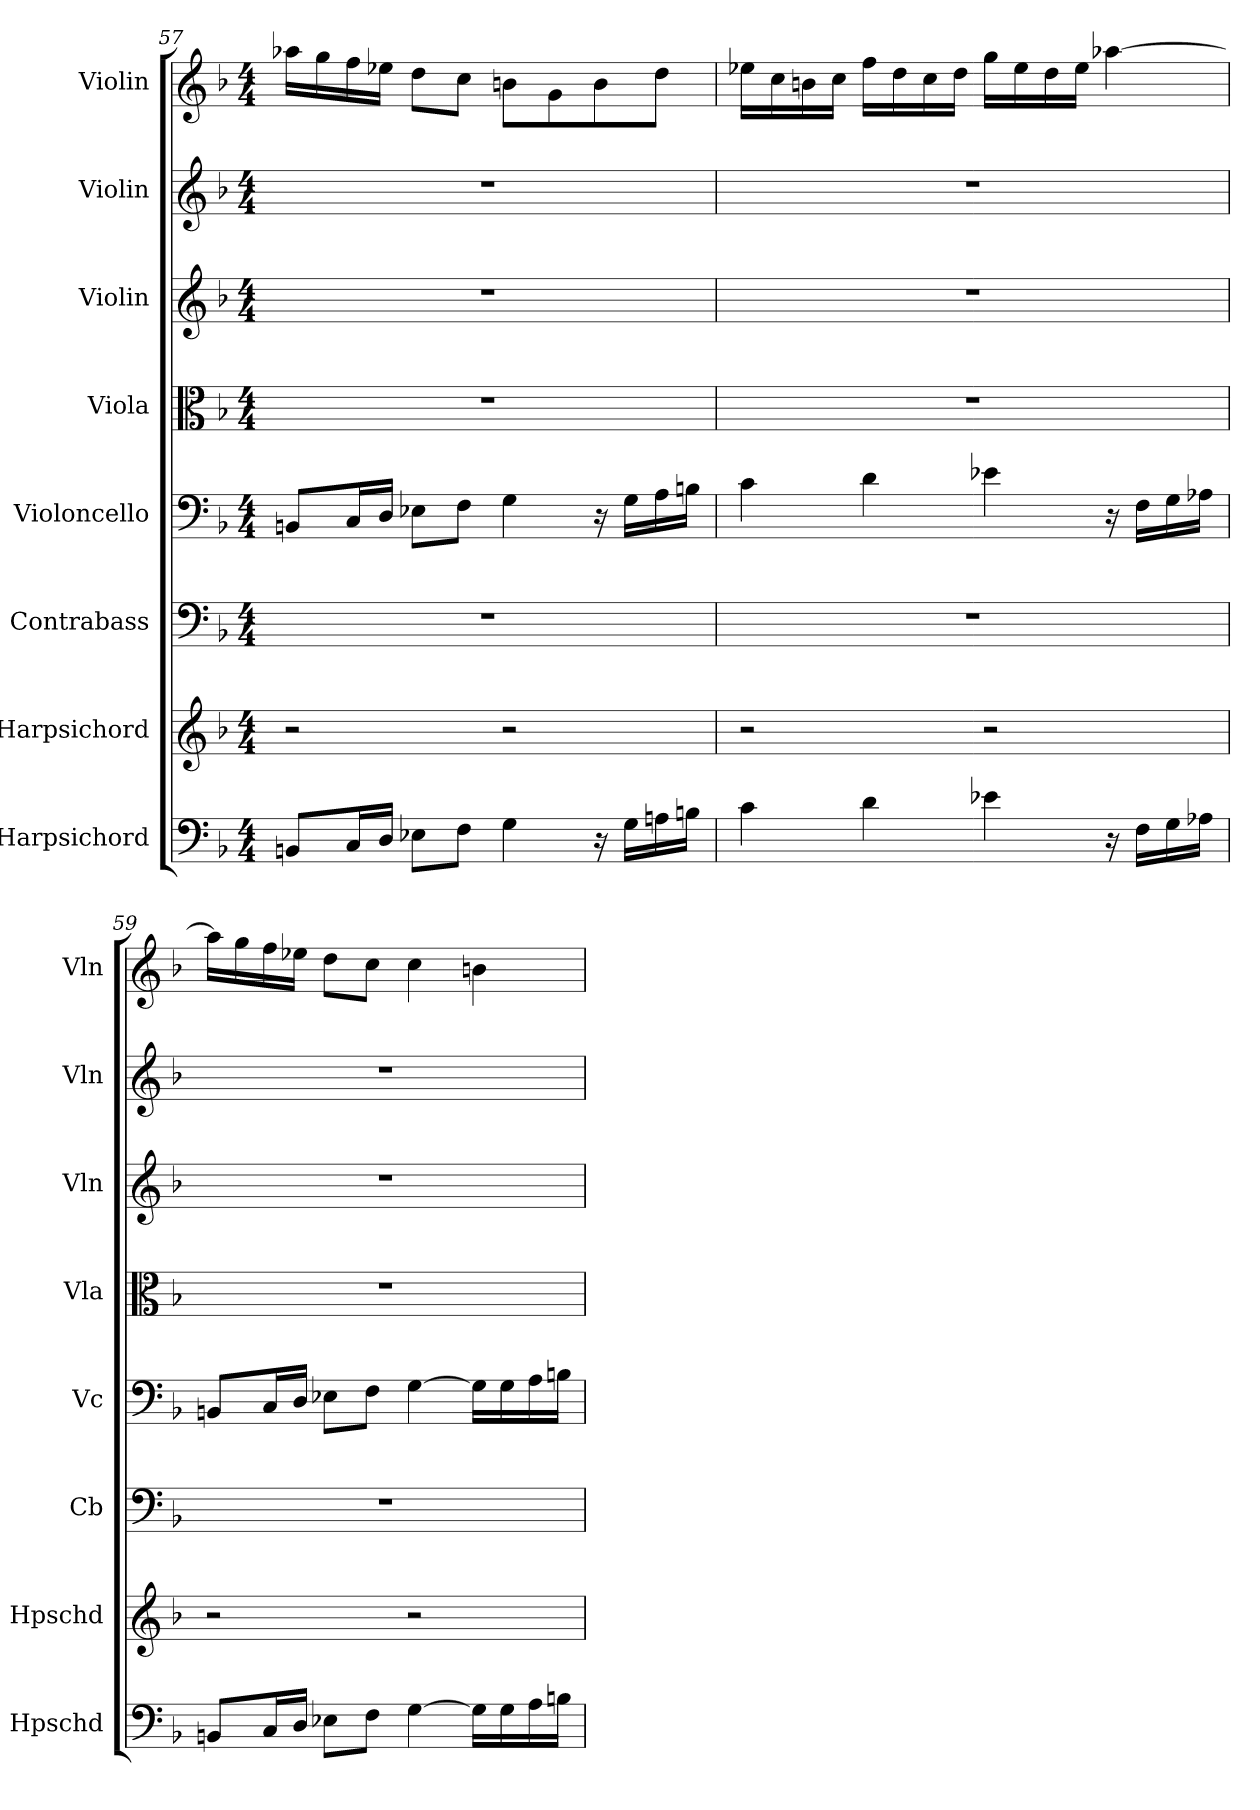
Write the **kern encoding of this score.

**kern	**kern	**kern	**kern	**kern	**kern	**kern	**kern
*part8	*part7	*part6	*part5	*part4	*part3	*part2	*part1
*staff8	*staff7	*staff6	*staff5	*staff4	*staff3	*staff2	*staff1
*I"Harpsichord	*I"Harpsichord	*I"Contrabass	*I"Violoncello	*I"Viola	*I"Violin	*I"Violin	*I"Violin
*I'Hpschd	*I'Hpschd	*I'Cb	*I'Vc	*I'Vla	*I'Vln	*I'Vln	*I'Vln
*clefF4	*clefG2	*clefF4	*clefF4	*clefC3	*clefG2	*clefG2	*clefG2
*k[b-]	*k[b-]	*k[b-]	*k[b-]	*k[b-]	*k[b-]	*k[b-]	*k[b-]
*M4/4	*M4/4	*M4/4	*M4/4	*M4/4	*M4/4	*M4/4	*M4/4
=57	=57	=57	=57	=57	=57	=57	=57
8BBn/L	2r	1r	8BBn/L	1r	1r	1r	16aa-X\LL
.	.	.	.	.	.	.	16gg\
16C/L	.	.	16C/L	.	.	.	16ff\
16D/JJ	.	.	16D/JJ	.	.	.	16ee-X\JJ
8E-X\L	.	.	8E-X\L	.	.	.	8dd\L
8F\J	.	.	8F\J	.	.	.	8cc\J
4G\	2r	.	4G\	.	.	.	8bn\L
.	.	.	.	.	.	.	8g\
16r	.	.	16r	.	.	.	8b\
16G\LL	.	.	16G\LL	.	.	.	.
16An\	.	.	16A\	.	.	.	8dd\J
16Bn\JJ	.	.	16Bn\JJ	.	.	.	.
=58	=58	=58	=58	=58	=58	=58	=58
4c\	2r	1r	4c\	1r	1r	1r	16ee-X\LL
.	.	.	.	.	.	.	16cc\
.	.	.	.	.	.	.	16bn\
.	.	.	.	.	.	.	16cc\JJ
4d\	.	.	4d\	.	.	.	16ff\LL
.	.	.	.	.	.	.	16dd\
.	.	.	.	.	.	.	16cc\
.	.	.	.	.	.	.	16dd\JJ
4e-X\	2r	.	4e-X\	.	.	.	16gg\LL
.	.	.	.	.	.	.	16ee-\
.	.	.	.	.	.	.	16dd\
.	.	.	.	.	.	.	16ee-\JJ
16r	.	.	16r	.	.	.	[4aa-X\
16F\LL	.	.	16F\LL	.	.	.	.
16G\	.	.	16G\	.	.	.	.
16A-X\JJ	.	.	16A-X\JJ	.	.	.	.
=59	=59	=59	=59	=59	=59	=59	=59
8BBn/L	2r	1r	8BBn/L	1r	1r	1r	16aa-\LL]
.	.	.	.	.	.	.	16gg\
16C/L	.	.	16C/L	.	.	.	16ff\
16D/JJ	.	.	16D/JJ	.	.	.	16ee-X\JJ
8E-X\L	.	.	8E-X\L	.	.	.	8dd\L
8F\J	.	.	8F\J	.	.	.	8cc\J
[4G\	2r	.	[4G\	.	.	.	4cc\
16G\LL]	.	.	16G\LL]	.	.	.	4bn\
16G\	.	.	16G\	.	.	.	.
16A\	.	.	16A\	.	.	.	.
16Bn\JJ	.	.	16Bn\JJ	.	.	.	.
=	=	=	=	=	=	=	=
*-	*-	*-	*-	*-	*-	*-	*-
